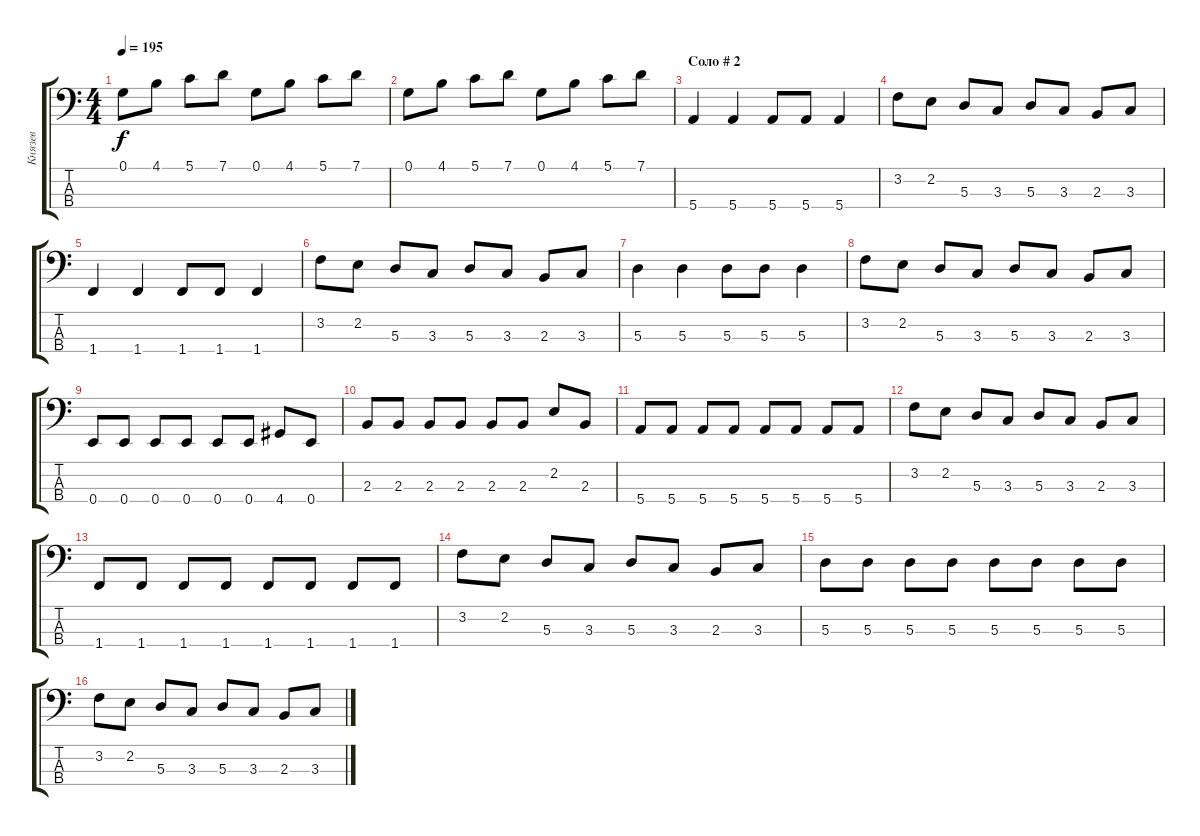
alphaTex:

\track ("Князев" "Князев") {instrument electricbassfinger}
\staff {score tabs}
\tuning (G2 D2 A1 E1) {hide}
\ts (4 4)
\tempo 195
\clef f4
\ks c
0.1.8{dy f} 4.1.8 5.1.8 7.1.8 0.1.8 4.1.8 5.1.8 7.1.8 |
0.1.8 4.1.8 5.1.8 7.1.8 0.1.8 4.1.8 5.1.8 7.1.8 |
\section ("" "Соло # 2")
5.4.4 5.4.4 5.4.8 5.4.8 5.4.4 |
3.2.8 2.2.8 5.3.8 3.3.8 5.3.8 3.3.8 2.3.8 3.3.8 |
1.4.4 1.4.4 1.4.8 1.4.8 1.4.4 |
3.2.8 2.2.8 5.3.8 3.3.8 5.3.8 3.3.8 2.3.8 3.3.8 |
5.3.4 5.3.4 5.3.8 5.3.8 5.3.4 |
3.2.8 2.2.8 5.3.8 3.3.8 5.3.8 3.3.8 2.3.8 3.3.8 |
0.4.8 0.4.8 0.4.8 0.4.8 0.4.8 0.4.8 4.4.8 0.4.8 |
2.3.8 2.3.8 2.3.8 2.3.8 2.3.8 2.3.8 2.2.8 2.3.8 |
5.4.8 5.4.8 5.4.8 5.4.8 5.4.8 5.4.8 5.4.8 5.4.8 |
3.2.8 2.2.8 5.3.8 3.3.8 5.3.8 3.3.8 2.3.8 3.3.8 |
1.4.8 1.4.8 1.4.8 1.4.8 1.4.8 1.4.8 1.4.8 1.4.8 |
3.2.8 2.2.8 5.3.8 3.3.8 5.3.8 3.3.8 2.3.8 3.3.8 |
5.3.8 5.3.8 5.3.8 5.3.8 5.3.8 5.3.8 5.3.8 5.3.8 |
3.2.8 2.2.8 5.3.8 3.3.8 5.3.8 3.3.8 2.3.8 3.3.8
